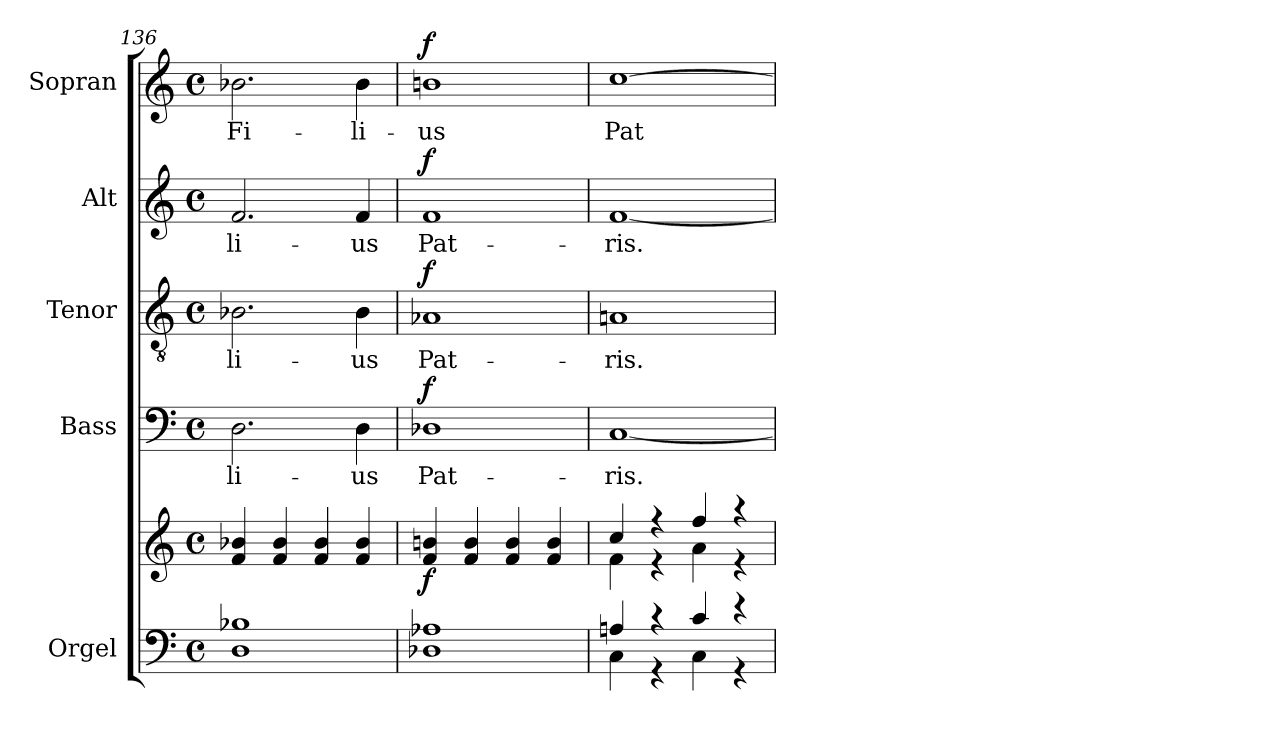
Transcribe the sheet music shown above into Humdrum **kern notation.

**kern	**kern	**dynam	**kern	**text	**dynam	**kern	**text	**dynam	**kern	**text	**dynam	**kern	**text	**dynam
*part5	*part5	*part5	*part4	*part4	*part4	*part3	*part3	*part3	*part2	*part2	*part2	*part1	*part1	*part1
*staff6	*staff5	*staff5/6	*staff4	*staff4	*staff4	*staff3	*staff3	*staff3	*staff2	*staff2	*staff2	*staff1	*staff1	*staff1
*I"Orgel	*	*	*I"Bass	*	*	*I"Tenor	*	*	*I"Alt	*	*	*I"Sopran	*	*
*I'Org.	*	*	*I'B.	*	*	*I'T.	*	*	*I'A.	*	*	*I'S.	*	*
*clefF4	*clefG2	*	*clefF4	*	*	*clefGv2	*	*	*clefG2	*	*	*clefG2	*	*
*k[]	*k[]	*	*k[]	*	*	*k[]	*	*	*k[]	*	*	*k[]	*	*
*C:	*C:	*	*C:	*	*	*C:	*	*	*C:	*	*	*C:	*	*
*M4/4	*M4/4	*	*M4/4	*	*	*M4/4	*	*	*M4/4	*	*	*M4/4	*	*
*met(c)	*met(c)	*	*met(c)	*	*	*met(c)	*	*	*met(c)	*	*	*met(c)	*	*
=136	=136	=136	=136	=136	=136	=136	=136	=136	=136	=136	=136	=136	=136	=136
*^	*	*	*	*	*	*	*	*	*	*	*	*	*	*
!	!	!	!	!	!LO:LY:b	!	!	!LO:LY:b	!	!	!LO:LY:b	!	!	!LO:LY:b	!
1B-X	1D	4f/ 4b-X/	.	2.D\	-li-	.	2.B-X\	-li-	.	2.f/	-li-	.	2.b-X\	Fi-	.
.	.	4f/ 4b-/	.	.	.	.	.	.	.	.	.	.	.	.	.
.	.	4f/ 4b-/	.	.	.	.	.	.	.	.	.	.	.	.	.
!	!	!	!	!	!LO:LY:b	!	!	!LO:LY:b	!	!	!LO:LY:b	!	!	!LO:LY:b	!
.	.	4f/ 4b-/	.	4D\	-us	.	4B-\	-us	.	4f/	-us	.	4b-\	-li-	.
!!LO:PB:g=z
=137	=137	=137	=137	=137	=137	=137	=137	=137	=137	=137	=137	=137	=137	=137	=137
!	!	!	!LO:DY:b	!	!LO:LY:b	!LO:DY:a	!	!LO:LY:b	!LO:DY:a	!	!LO:LY:b	!LO:DY:a	!	!LO:LY:b	!LO:DY:a
1A-X	1D-X	4f/ 4bn/	f	1D-X	Pat-	f	1A-X	Pat-	f	1f	Pat-	f	1bn	-us	f
.	.	4f/ 4b/	.	.	.	.	.	.	.	.	.	.	.	.	.
.	.	4f/ 4b/	.	.	.	.	.	.	.	.	.	.	.	.	.
.	.	4f/ 4b/	.	.	.	.	.	.	.	.	.	.	.	.	.
=138	=138	=138	=138	=138	=138	=138	=138	=138	=138	=138	=138	=138	=138	=138	=138
*	*	*^	*	*	*	*	*	*	*	*	*	*	*	*	*
!	!	!	!	!	!	!LO:LY:b	!	!	!LO:LY:b	!	!	!LO:LY:b	!	!	!LO:LY:b	!
4An/	4C\	4cc/	4f\	.	[1C	-ris.	.	1An	-ris.	.	[1f	-ris.	.	[1cc	Pat-	.
4r	4r	4r	4r	.	.	.	.	.	.	.	.	.	.	.	.	.
4c/	4C\	4ff/	4a\	.	.	.	.	.	.	.	.	.	.	.	.	.
4r	4r	4r	4r	.	.	.	.	.	.	.	.	.	.	.	.	.
*v	*v	*	*	*	*	*	*	*	*	*	*	*	*	*	*	*
*	*v	*v	*	*	*	*	*	*	*	*	*	*	*	*	*
=	=	=	=	=	=	=	=	=	=	=	=	=	=	=
*-	*-	*-	*-	*-	*-	*-	*-	*-	*-	*-	*-	*-	*-	*-
